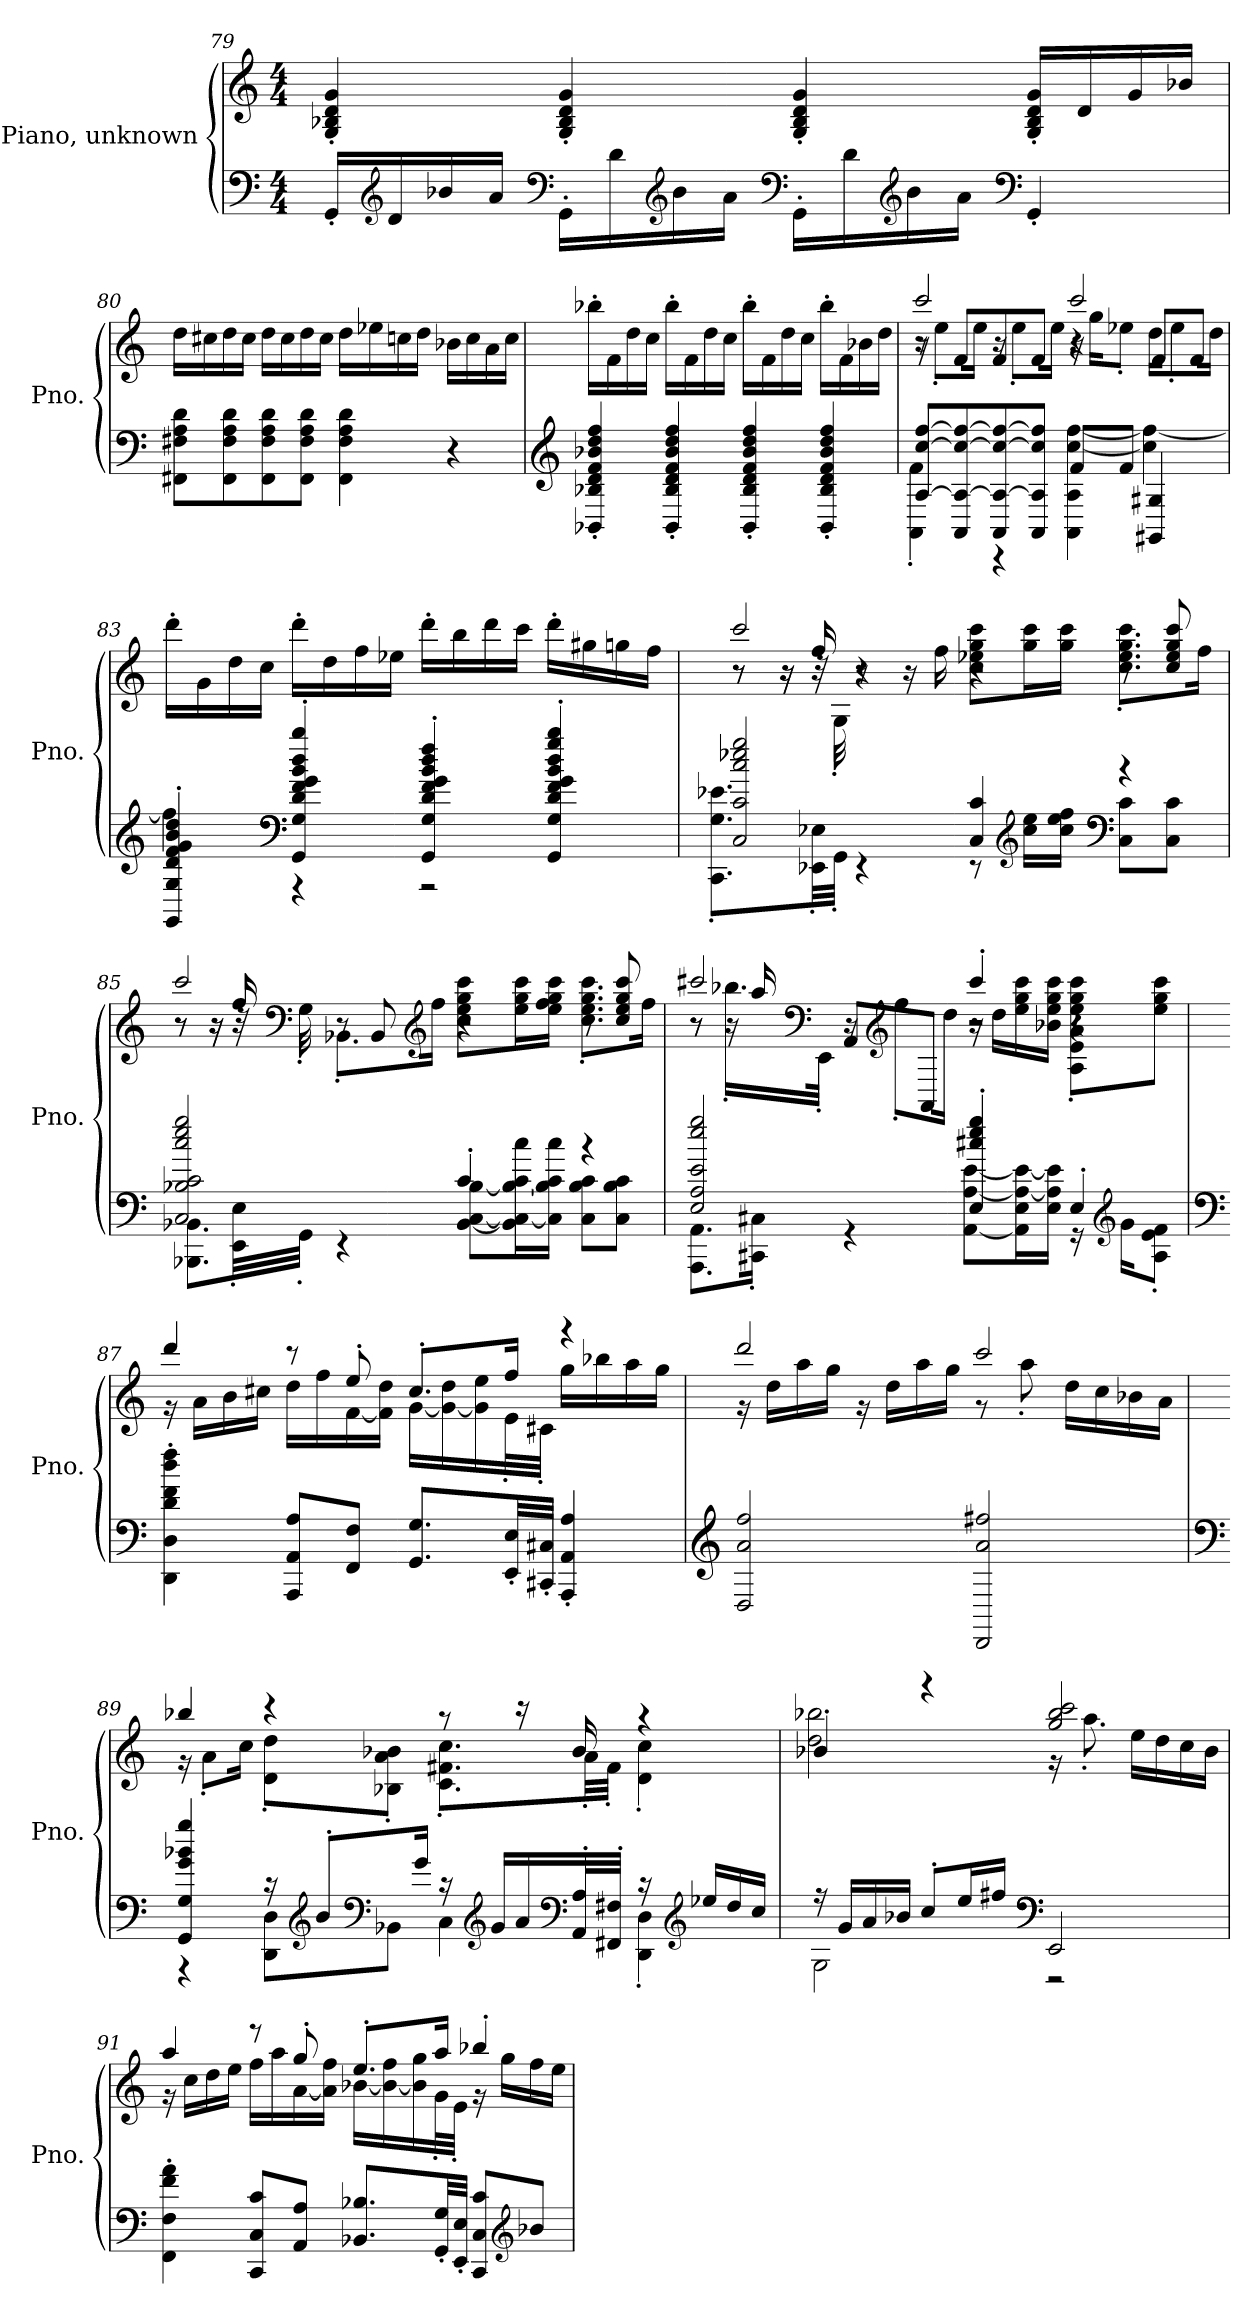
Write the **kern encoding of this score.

**kern	**kern
*part1	*part1
*staff2	*staff1
*I"Piano, unknown	*
*I'Pno.	*
!!LO:PB:g=z
*clefF4	*clefG2
*k[]	*k[]
*M4/4	*M4/4
=79	=79
16GG'/LL	4G/' 4B-X/' 4d/' 4g/'
*clefG2	*
16d/	.
16b-X/	.
16a/JJ	.
*clefF4	*
16GG'\LL	4G/' 4B-/' 4d/' 4g/'
16d\	.
*clefG2	*
16b-\	.
16a\JJ	.
*clefF4	*
16GG'\LL	4G/' 4B-/' 4d/' 4g/'
16d\	.
*clefG2	*
16b-\	.
16a\JJ	.
*clefF4	*
4GG'/	16G/' 16B-/' 16d/' 16g/'LL
.	16d/
.	16g/
.	16b-X/JJ
=80	=80
8FF#X\ 8F#X\ 8A\ 8d\L	16dd\LL
.	16cc#X\
8FF#\ 8F#\ 8A\ 8d\	16dd\
.	16cc#\JJ
8FF#\ 8F#\ 8A\ 8d\	16dd\LL
.	16cc#\
8FF#\ 8F#\ 8A\ 8d\J	16dd\
.	16cc#\JJ
4FF#\ 4F#\ 4A\ 4d\	16dd\LL
.	16ee-X\
.	16ccn\
.	16dd\JJ
4r	16b-X\LL
.	16cc\
.	16a\
.	16cc\JJ
!!LO:LB:g=z
=81	=81
*clefG2	*
4BB-X/' 4B-X/' 4d/' 4f/' 4b-X/' 4dd/' 4ff/'	16bb-X'\LL
.	16f\
.	16dd\
.	16cc\JJ
4BB-/' 4B-/' 4d/' 4f/' 4b-/' 4dd/' 4ff/'	16bb-'\LL
.	16f\
.	16dd\
.	16cc\JJ
4BB-/' 4B-/' 4d/' 4f/' 4b-/' 4dd/' 4ff/'	16bb-'\LL
.	16f\
.	16dd\
.	16cc\JJ
4BB-/' 4B-/' 4d/' 4f/' 4b-/' 4dd/' 4ff/'	16bb-'\LL
.	16f\
.	16b-X\
.	16dd\JJ
=82	=82
*^	*^
*	*	*	*^
[8A/ [8cc/ [8ff/L	4AA\' 4f\'	2ccc/	16r	8r
.	.	.	8ee'\L	.
8AA/ 8A/_ 8cc/_ 8ff/_	.	.	.	8f/L
.	.	.	16ee\Jk	.
8AA/ 8A/_ 8cc/_ 8ff/_	4r	.	16r	8f/
.	.	.	8ee'\L	.
8AA/ 8A/] 8cc/] 8ff/]J	.	.	.	8f/J
.	.	.	16ee\Jk	.
8f/L	4AA\ 4A\ [4cc\ [4ff\	2ccc/	16r	4r
.	.	.	16gg\KL	.
8f/J	.	.	8ee-X'\J	.
4GG#X/ 4G#X/	4cc\] 4ff\_	.	16dd\KL	8f/L
.	.	.	8ee-'\	.
.	.	.	.	8f/J
.	.	.	16dd\Jk	.
*	*	*v	*v	*v
!!LO:LB:g=z
=83	=83	=83
4GG/' 4G/' 4d/' 4f/' 4g/' 4b/' 4dd/'	4ff\]	16ddd'\LL
.	.	16g\
.	.	16dd\
.	.	16cc\JJ
*clefF4	*	*
4GG/' 4G/' 4d/' 4f/' 4g/' 4b/' 4dd/' 4bb/'	4r	16ddd'\LL
.	.	16dd\
.	.	16ff\
.	.	16ee-X\JJ
4GG/' 4G/' 4d/' 4f/' 4g/' 4b/' 4dd/' 4ff/'	2r	16ddd'\LL
.	.	16bb\
.	.	16ddd\
.	.	16ccc\JJ
4GG/' 4G/' 4d/' 4f/' 4g/' 4b/' 4dd/' 4gg/' 4bb/'	.	16ddd'\LL
.	.	16gg#X\
.	.	16ggn\
.	.	16ff\JJ
=84	=84	=84
*	*	*^
*	*	*	*^
2C/ 2c/ 2cc/ 2ee-X/ 2gg/	8.CC\' 8.G\' 8.e-X\'L	2ccc/	8r	8r
.	.	.	16r	16r
.	32EE-X\' 32E-X\'LL	.	32r	16ff/
.	32GG'\JJJ	.	32G'\	.
.	4r	.	8r	4r
.	.	.	16r	.
.	.	.	16ff\	.
4C/ 4c/	8r	2r	8cc\ 8ee-X\ 8gg\ 8ccc\L	4r
*clefG2	*	*	*	*
.	16cc\ 16ee-\LL	.	16gg\ 16ccc\L	.
.	16cc\ 16ee-\ 16ff\JJ	.	16gg\ 16ccc\JJ	.
*clefF4	*	*	*	*
4r	8C\ 8c\L	.	8.cc\' 8.ee-\' 8.gg\' 8.ccc\'L	8r
.	8C\ 8c\J	.	.	8cc/ 8ee-/ 8gg/ 8ccc/
.	.	.	16ff\Jk	.
!!LO:LB:g=z	!!	!!
=85	=85	=85	=85	=85
2C/ 2B-X/ 2c/ 2cc/ 2ee/ 2gg/	8.BBB-X\ 8.BB-X\L	2ccc/	8r	8r
.	.	.	16r	16r
.	32EE\' 32E\'LL	.	32r	16ff/
*	*	*clefF4	*	*
.	32GG'\JJJ	.	32G'\	.
.	4r	.	8.BB-X'\L	8r
.	.	.	.	8BB-/
*	*	*clefG2	*	*
.	.	.	16ff\Jk	.
4c'/	[8BB-\ [8C\ [8B-\L	4r	8cc\ 8ee\ 8gg\ 8ccc\L	2r
.	16BB-\] 16C\_ 16B-\_ 16c\ 16cc\L	.	16ee\ 16gg\ 16ccc\L	.
.	16C\] 16B-\] 16c\ 16cc\JJ	.	16ee\ 16ff\ 16gg\ 16ccc\JJ	.
4r	8C\ 8B-\ 8c\L	8r	8.cc\' 8.ee\' 8.gg\' 8.ccc\'L	.
.	8C\ 8B-\ 8c\J	8cc/ 8ee/ 8gg/ 8ccc/	.	.
.	.	.	16ff\Jk	.
!!LO:LB:g=z	!!	!!
=86	=86	=86	=86	=86
2E/ 2A/ 2e/ 2ee/ 2gg/	8.AAA\ 8.AA\L	2ccc#X/	8r	8r
.	.	.	16.bb-X'\LL	16r
.	16CC#X\' 16C#X\'Jk	.	.	16aa/
*	*	*clefF4	*	*
.	.	.	32EE'\JJk	.
.	4r	.	16r	8AA/L
*	*	*clefG2	*	*
.	.	.	8ff'\L	.
.	.	.	.	8AA/J
.	.	.	16dd\Jk	.
4E/' 4cc#X/' 4ee/' 4gg/'	[8AA\ [8A\ [8e\L	4ccc#'/	16r	2r
.	.	.	16dd\LL	.
.	16AA\] 16E\ 16A\_ 16e\_L	.	16ee\ 16gg\ 16ccc#\	.
.	16E\ 16A\] 16e\]JJ	.	16b-X\ 16ee\ 16gg\ 16ccc#\JJ	.
4E'/	16r	4r	8A\' 8e\' 8a\' 8ee\' 8gg\' 8ccc#\'L	.
*clefG2	*	*	*	*
.	16g\KL	.	.	.
.	8A\' 8e\' 8f\'J	.	8ee\ 8gg\ 8ccc#\J	.
*v	*v	*	*	*
*	*v	*v	*v
!!LO:LB:g=z
=87	=87
*clefF4	*
*	*^
4DD\' 4D\' 4d\' 4f\' 4dd\' 4ff\'	4ddd/	16r
.	.	16a\LL
.	.	16b\
.	.	16cc#X\JJ
8AAA/ 8AA/ 8A/L	8r	16dd\LL
.	.	16ff\
8FF/ 8F/J	8ee'/	[16f\
.	.	16f\] 16dd\JJ
8.GG/ 8.G/L	8.cc#'/L	[16g\LL
.	.	16g\_ 16dd\
.	.	16g\] 16ee\
32EE/' 32E/'LL	16ff/Jk	32e'\L
32CC#X/' 32C#X/'JJJ	.	32c#X'\JJJ
4AAA/' 4AA/' 4A/'	4r	16gg\LL
.	.	16bb-X\
.	.	16aa\
.	.	16gg\JJ
=88	=88	=88
*clefG2	*	*
2D/ 2a/ 2ff/	2ddd/	16r
.	.	16dd\LL
.	.	16aa\
.	.	16gg\JJ
.	.	16r
.	.	16dd\LL
.	.	16aa\
.	.	16gg\JJ
2DD/ 2a/ 2ff#X/	2ccc/	8r
.	.	8aa'\
.	.	16dd\LL
.	.	16cc\
.	.	16b-X\
.	.	16a\JJ
!!LO:PB:g=z	!!
=89	=89	=89
*clefF4	*	*
*^	*	*
4GG/ 4G/ 4g/ 4b-X/ 4gg/	4r	4bb-X/	16r
.	.	.	8a'\L
.	.	.	16cc\Jk
16r	8DD\ 8D\L	4r	8d\' 8dd\'L
*clefG2	*	*	*
8b-'/L	.	.	.
*clefF4	*	*	*
.	8BB-X\J	.	8B-X\' 8a\' 8b-X\'J
16g/Jk	.	.	.
16r	4C\	8r	8.c\' 8.f#X\' 8.cc\'L
*clefG2	*	*	*
16g/LL	.	.	.
16a/	.	16r	.
*clefF4	*	*	*
32AA/' 32A/'L	.	16b-/	32a'\LL
32FF#X/' 32F#X/'JJJ	.	.	32f#'\JJJ
16r	4DD\' 4D\'	4r	4d\' 4cc\'
*clefG2	*	*	*
16ee-X/LL	.	.	.
16dd/	.	.	.
16cc/JJ	.	.	.
=90	=90	=90	=90
16r	2G\	4b-X'/	2dd\ 2bb-X\
16g/LL	.	.	.
16a/	.	.	.
16b-X/JJ	.	.	.
8cc'/L	.	4r	.
16ee/L	.	.	.
16ff#X/JJ	.	.	.
*clefF4	*	*	*
2EE/	2r	2gg/ 2bb-/ 2ccc/	16r
.	.	.	8.aa'\
.	.	.	16ee\LL
.	.	.	16dd\
.	.	.	16cc\
.	.	.	16b-\JJ
*v	*v	*	*
!!LO:LB:g=z	!!
=91	=91	=91
4FF\' 4F\' 4f\' 4a\'	4aa/	16r
.	.	16cc\LL
.	.	16dd\
.	.	16ee\JJ
8CC/ 8C/ 8c/L	8r	16ff\LL
.	.	16aa\
8AA/ 8A/J	8gg'/	[16a\
.	.	16a\] 16ff\JJ
8.BB-X/ 8.B-X/L	8.ee'/L	[16b-X\LL
.	.	16b-\_ 16ff\
.	.	16b-\] 16gg\
32GG/' 32G/'LL	16aa/Jk	32g'\L
32EE/' 32E/'JJJ	.	32e'\JJJ
8CC/ 8C/ 8c/L	4bb-X'/	16r
.	.	16gg\LL
*clefG2	*	*
8b-X/J	.	16ff\
.	.	16ee\JJ
*	*v	*v
=	=
*-	*-
